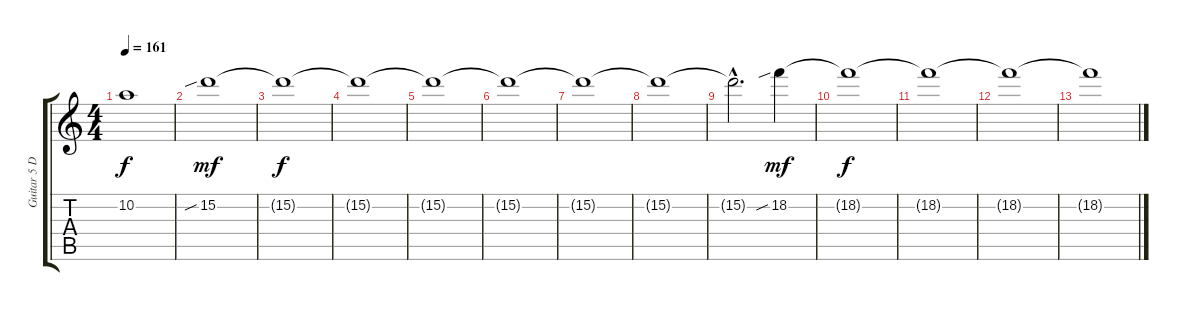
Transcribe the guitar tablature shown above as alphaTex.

\track ("Guitar 5 Drop D" "Guitar 5 D") {instrument overdrivenguitar}
\staff {score tabs}
\tuning (E4 B3 G3 D3 A2 D2) {hide}
\ts (4 4)
\tempo 161
\clef g2
\ks c
10.2{t}.1{dy f} |
15.2{sib}.1{dy mf} |
15.2{t}.1{dy f} |
15.2{t}.1 |
15.2{t}.1 |
15.2{t}.1 |
15.2{t}.1 |
15.2{t}.1 |
15.2{hac t}.2{d} 18.2{sib}.4{dy mf} |
18.2{t}.1{dy f} |
18.2{t}.1 |
18.2{t}.1 |
18.2{t}.1
